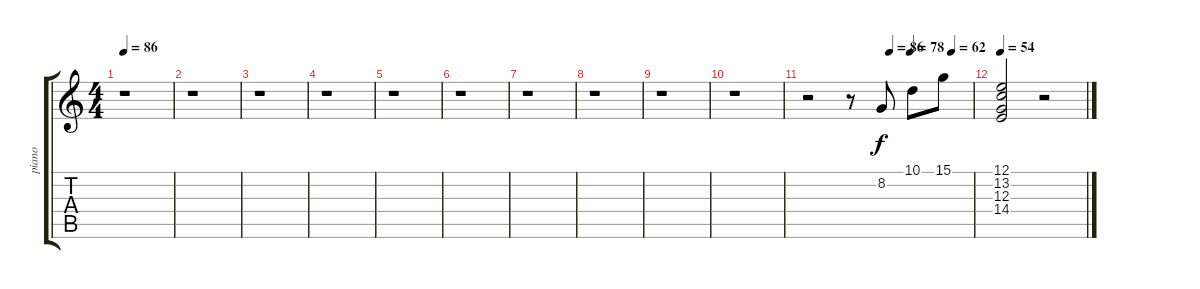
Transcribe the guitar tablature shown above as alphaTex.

\track ("piano" "piano") {instrument acousticgrandpiano}
\staff {score tabs}
\tuning (E4 B3 G3 D3 A2 E2) {hide}
\ts (4 4)
\tempo 86
\clef g2
\ks c
r.1{dy f instrument acousticgrandpiano} |
r.1 |
r.1 |
r.1 |
r.1 |
r.1 |
r.1 |
r.1 |
r.1 |
r.1 |
\tempo (86 0.5)
\tempo (78 0.625)
\tempo (62 0.875)
r.2 r.8 8.2.8 10.1.8 15.1.8 |
\tempo 54
(12.1 13.2 12.3 14.4).2 r.2
